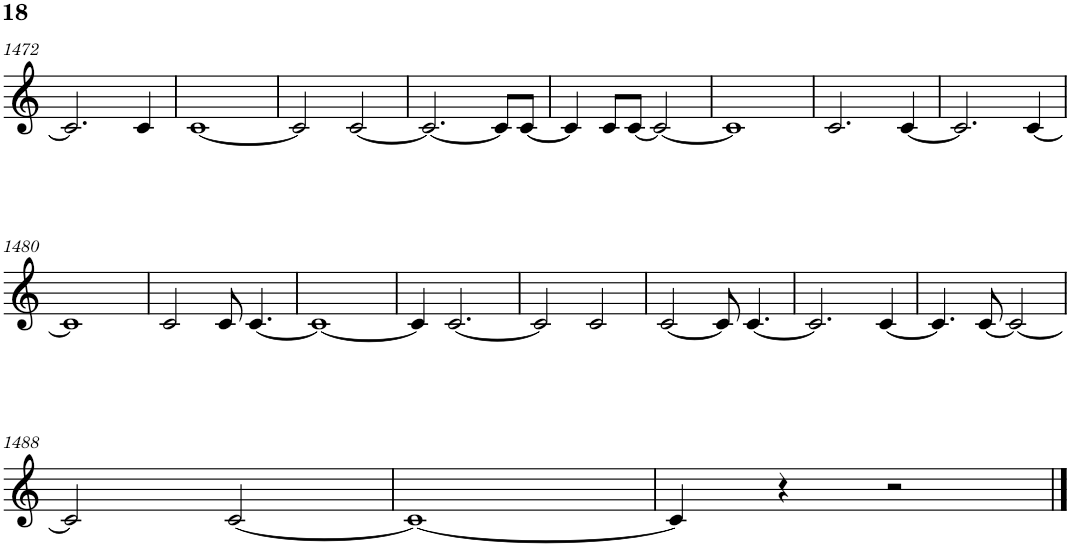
**kern
*part1
*staff1
*I"Piano
*I'Pno.
!!LO:PB:g=z
*clefG2
*k[]
*M4/4
=1472
2.c/]
4c/
=1473
[1c
=1474
2c/]
[2c/
=1475
2.c/_
8c/L]
[8c/J
=1476
4c/]
8c/L
[8c/J
2c/_
=1477
1c]
=1478
2.c/
[4c/
=1479
2.c/]
[4c/
!!LO:LB:g=z
=1480
1c]
=1481
2c/
8c/
[4.c/
=1482
1c_
=1483
4c/]
[2.c/
=1484
2c/]
2c/
=1485
[2c/
8c/]
[4.c/
=1486
2.c/]
[4c/
=1487
4.c/]
[8c/
2c/_
!!LO:LB:g=z
=1488
2c/]
[2c/
=1489
1c_
=1490
4c/]
4r
2r
==
*-
